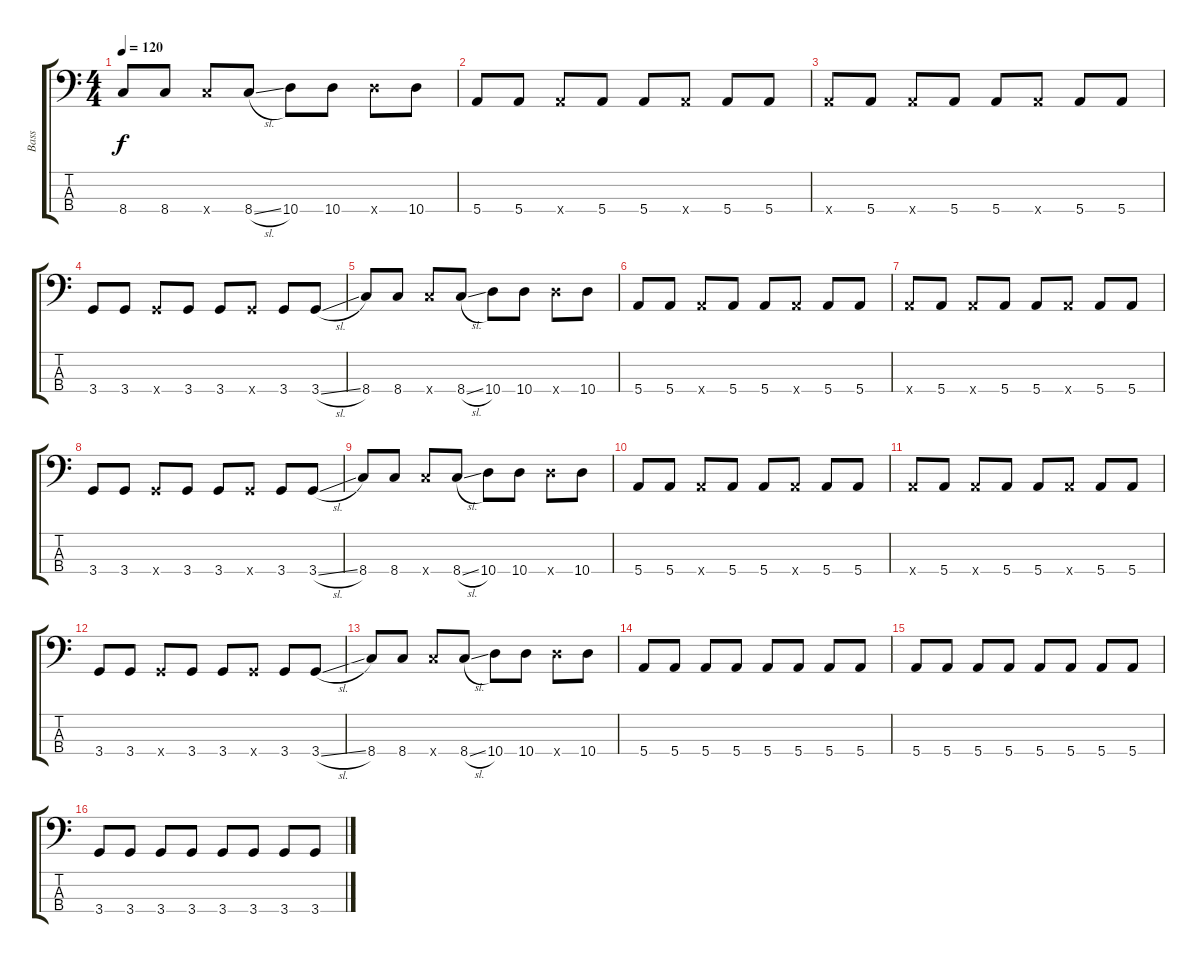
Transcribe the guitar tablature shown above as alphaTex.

\track ("Bass" "Bass") {instrument electricbasspick}
\staff {score tabs}
\tuning (G2 D2 A1 E1) {hide}
\ts (4 4)
\tempo 120
\clef f4
\ks c
8.4.8{dy f} 8.4.8 8.4{x}.8 8.4{sl}.8 10.4.8 10.4.8 10.4{x}.8 10.4.8 |
5.4.8 5.4.8 5.4{x}.8 5.4.8 5.4.8 5.4{x}.8 5.4.8 5.4.8 |
5.4{x}.8 5.4.8 5.4{x}.8 5.4.8 5.4.8 5.4{x}.8 5.4.8 5.4.8 |
3.4.8 3.4.8 3.4{x}.8 3.4.8 3.4.8 3.4{x}.8 3.4.8 3.4{sl}.8 |
8.4.8 8.4.8 8.4{x}.8 8.4{sl}.8 10.4.8 10.4.8 10.4{x}.8 10.4.8 |
5.4.8 5.4.8 5.4{x}.8 5.4.8 5.4.8 5.4{x}.8 5.4.8 5.4.8 |
5.4{x}.8 5.4.8 5.4{x}.8 5.4.8 5.4.8 5.4{x}.8 5.4.8 5.4.8 |
3.4.8 3.4.8 3.4{x}.8 3.4.8 3.4.8 3.4{x}.8 3.4.8 3.4{sl}.8 |
8.4.8 8.4.8 8.4{x}.8 8.4{sl}.8 10.4.8 10.4.8 10.4{x}.8 10.4.8 |
5.4.8 5.4.8 5.4{x}.8 5.4.8 5.4.8 5.4{x}.8 5.4.8 5.4.8 |
5.4{x}.8 5.4.8 5.4{x}.8 5.4.8 5.4.8 5.4{x}.8 5.4.8 5.4.8 |
3.4.8 3.4.8 3.4{x}.8 3.4.8 3.4.8 3.4{x}.8 3.4.8 3.4{sl}.8 |
8.4.8 8.4.8 8.4{x}.8 8.4{sl}.8 10.4.8 10.4.8 10.4{x}.8 10.4.8 |
5.4.8 5.4.8 5.4.8 5.4.8 5.4.8 5.4.8 5.4.8 5.4.8 |
5.4.8 5.4.8 5.4.8 5.4.8 5.4.8 5.4.8 5.4.8 5.4.8 |
3.4.8 3.4.8 3.4.8 3.4.8 3.4.8 3.4.8 3.4.8 3.4{sl}.8
